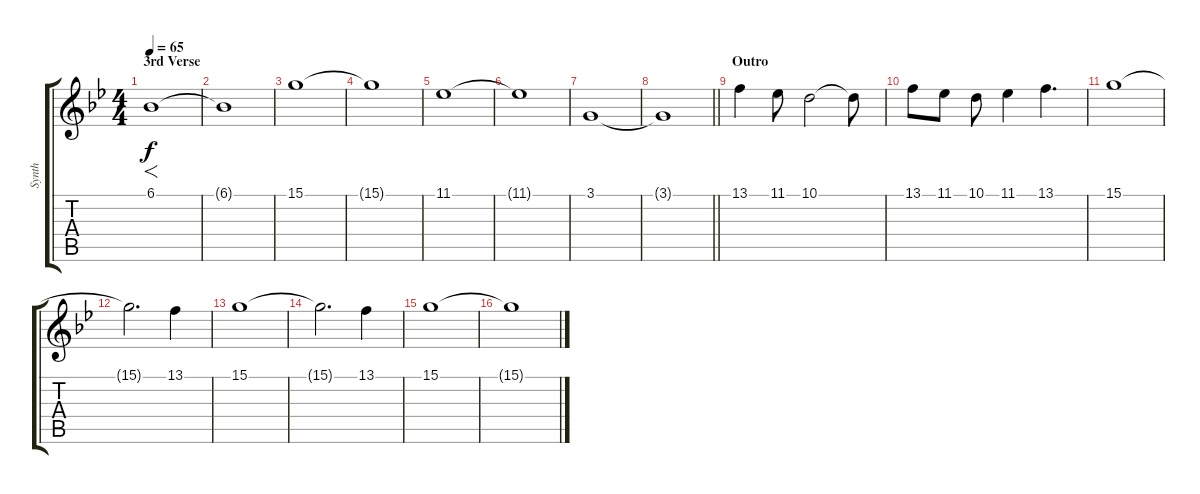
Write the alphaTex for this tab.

\track ("Synth" "Synth") {instrument tremolostrings}
\staff {score tabs}
\tuning (E4 B3 G3 D3 A2 E2) {hide}
\ts (4 4)
\section ("" "3rd Verse")
\tempo 65
\clef g2
\ks bb
6.1.1{f dy f volume 5} |
6.1{t}.1 |
15.1.1 |
15.1{t}.1 |
11.1.1 |
11.1{t}.1 |
3.1.1 |
\barLineRight lightlight
3.1{t}.1 |
\section ("" "Outro")
13.1.4{volume 9} 11.1.8 10.1.2 10.1{t}.8 |
13.1.8 11.1.8 10.1.8 11.1.4 13.1.4{d} |
15.1.1 |
15.1{t}.2{d} 13.1.4 |
15.1.1 |
15.1{t}.2{d} 13.1.4 |
15.1.1 |
15.1{t}.1
